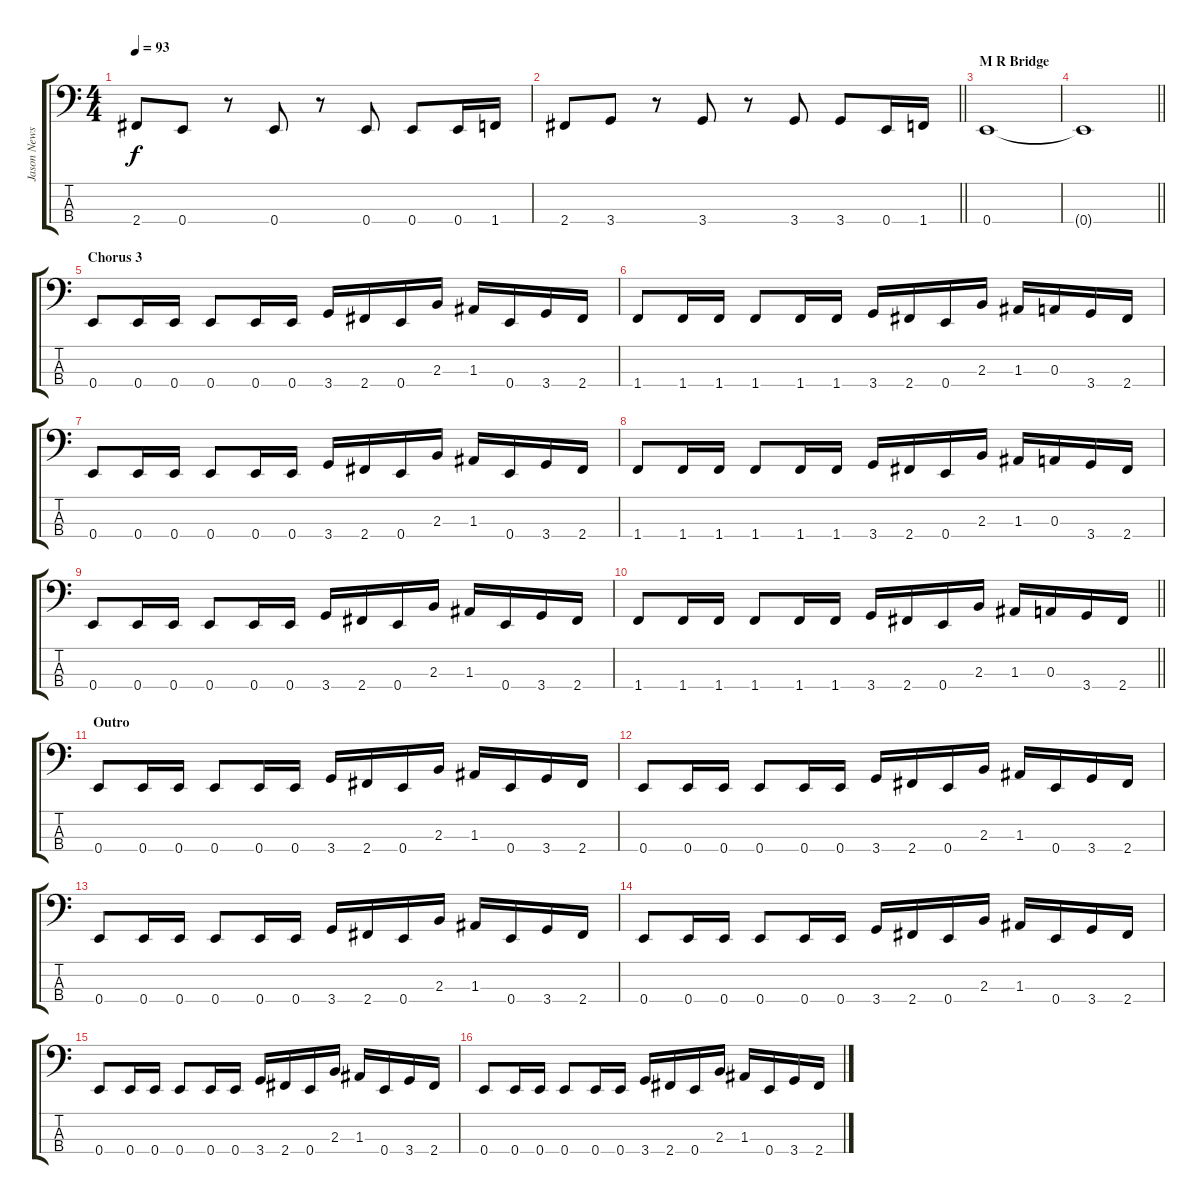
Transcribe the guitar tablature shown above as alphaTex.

\track ("Jason Newsted" "Jason News") {instrument electricbasspick}
\staff {score tabs}
\tuning (G2 D2 A1 E1) {hide}
\ts (4 4)
\tempo 93
\clef f4
\ks c
2.4.8{dy f} 0.4.8 r.8 0.4.8 r.8 0.4.8 0.4.8 0.4.16 1.4.16 |
\barLineRight lightlight
2.4.8 3.4.8 r.8 3.4.8 r.8 3.4.8 3.4.8 0.4.16 1.4.16 |
\section ("" "M R Bridge")
0.4.1 |
\barLineRight lightlight
0.4{t}.1 |
\section ("" "Chorus 3")
0.4.8 0.4.16 0.4.16 0.4.8 0.4.16 0.4.16 3.4.16 2.4.16 0.4.16 2.3.16 1.3.16 0.4.16 3.4.16 2.4.16 |
1.4.8 1.4.16 1.4.16 1.4.8 1.4.16 1.4.16 3.4.16 2.4.16 0.4.16 2.3.16 1.3.16 0.3.16 3.4.16 2.4.16 |
0.4.8 0.4.16 0.4.16 0.4.8 0.4.16 0.4.16 3.4.16 2.4.16 0.4.16 2.3.16 1.3.16 0.4.16 3.4.16 2.4.16 |
1.4.8 1.4.16 1.4.16 1.4.8 1.4.16 1.4.16 3.4.16 2.4.16 0.4.16 2.3.16 1.3.16 0.3.16 3.4.16 2.4.16 |
0.4.8 0.4.16 0.4.16 0.4.8 0.4.16 0.4.16 3.4.16 2.4.16 0.4.16 2.3.16 1.3.16 0.4.16 3.4.16 2.4.16 |
\barLineRight lightlight
1.4.8 1.4.16 1.4.16 1.4.8 1.4.16 1.4.16 3.4.16 2.4.16 0.4.16 2.3.16 1.3.16 0.3.16 3.4.16 2.4.16 |
\section ("" "Outro")
0.4.8 0.4.16 0.4.16 0.4.8 0.4.16 0.4.16 3.4.16 2.4.16 0.4.16 2.3.16 1.3.16 0.4.16 3.4.16 2.4.16 |
0.4.8 0.4.16 0.4.16 0.4.8 0.4.16 0.4.16 3.4.16 2.4.16 0.4.16 2.3.16 1.3.16 0.4.16 3.4.16 2.4.16 |
0.4.8 0.4.16 0.4.16 0.4.8 0.4.16 0.4.16 3.4.16 2.4.16 0.4.16 2.3.16 1.3.16 0.4.16 3.4.16 2.4.16 |
0.4.8 0.4.16 0.4.16 0.4.8 0.4.16 0.4.16 3.4.16 2.4.16 0.4.16 2.3.16 1.3.16 0.4.16 3.4.16 2.4.16 |
0.4.8 0.4.16 0.4.16 0.4.8 0.4.16 0.4.16 3.4.16 2.4.16 0.4.16 2.3.16 1.3.16 0.4.16 3.4.16 2.4.16 |
0.4.8 0.4.16 0.4.16 0.4.8 0.4.16 0.4.16 3.4.16 2.4.16 0.4.16 2.3.16 1.3.16 0.4.16 3.4.16 2.4.16
